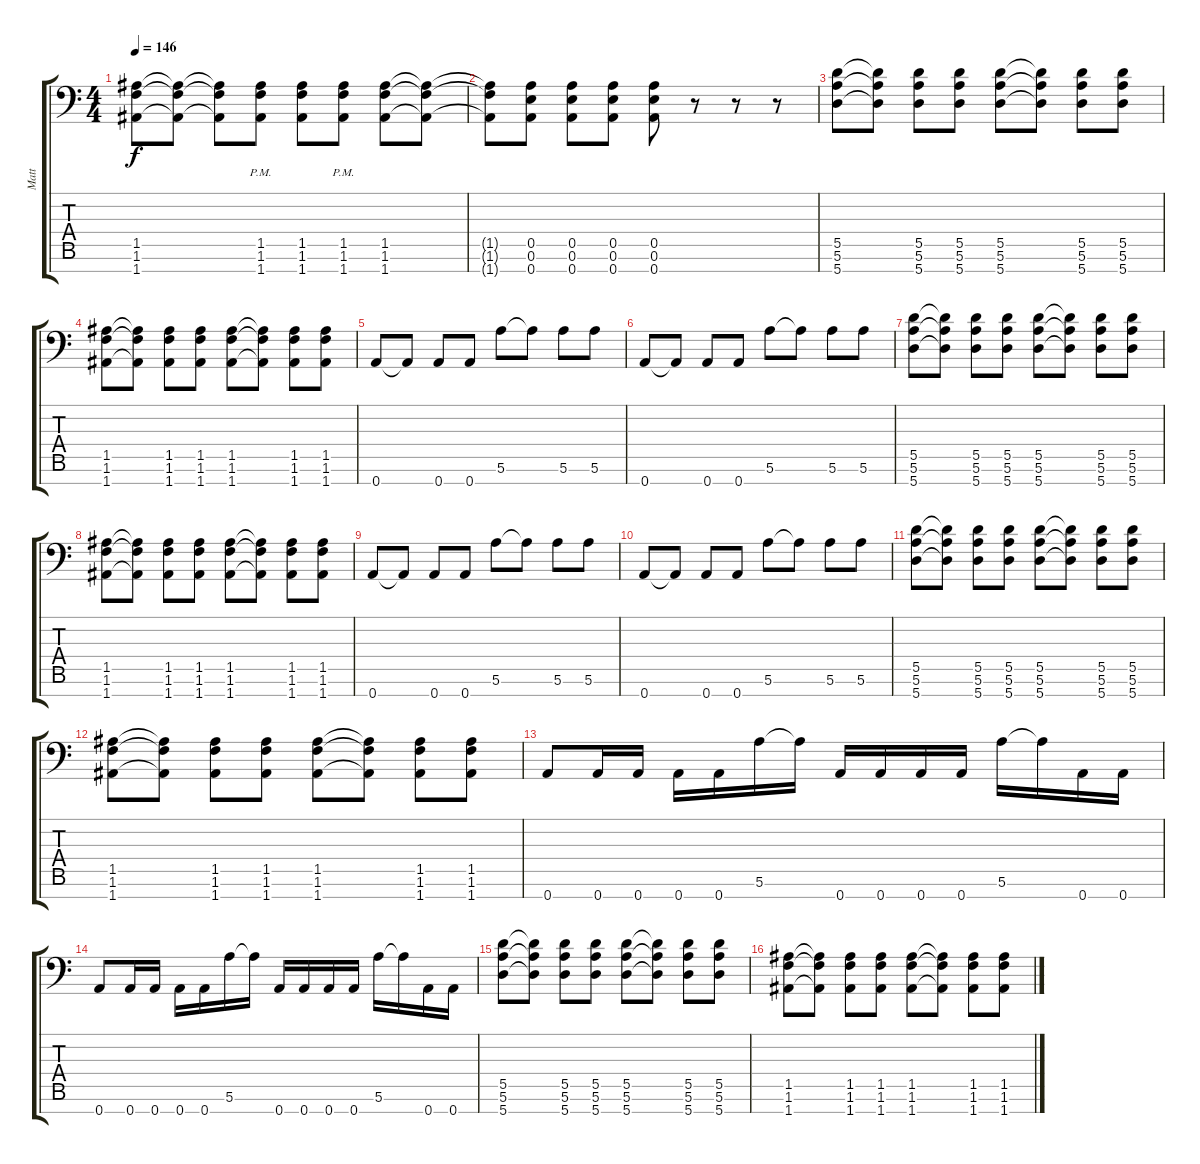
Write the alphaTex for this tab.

\track ("Matt" "Matt") {instrument distortionguitar}
\staff {score tabs}
\tuning (E4 B3 G3 D3 A2 E2 A1) {hide}
\ts (4 4)
\tempo 146
\clef f4
\ks c
(1.5 1.6 1.7).8{dy f} (1.5{t} 1.6{t} 1.7{t}).8 (1.5{t} 1.6{t} 1.7{t}).8 (1.5{pm} 1.6{pm} 1.7).8 (1.5 1.6 1.7).8 (1.5{pm} 1.6{pm} 1.7).8 (1.5 1.6 1.7).8 (1.5{t} 1.6{t} 1.7{t}).8 |
(1.5{t} 1.6{t} 1.7{t}).8 (0.5 0.6 0.7).8 (0.5 0.6 0.7).8 (0.5 0.6 0.7).8 (0.5 0.6 0.7).8 r.8 r.8 r.8 |
(5.5 5.6 5.7).8 (5.5{t} 5.6{t} 5.7{t}).8 (5.5 5.6 5.7).8 (5.5 5.6 5.7).8 (5.5 5.6 5.7).8 (5.5{t} 5.6{t} 5.7{t}).8 (5.5 5.6 5.7).8 (5.5 5.6 5.7).8 |
(1.5 1.6 1.7).8 (1.5{t} 1.6{t} 1.7{t}).8 (1.5 1.6 1.7).8 (1.5 1.6 1.7).8 (1.5 1.6 1.7).8 (1.5{t} 1.6{t} 1.7{t}).8 (1.5 1.6 1.7).8 (1.5 1.6 1.7).8 |
0.7.8 0.7{t}.8 0.7.8 0.7.8 5.6.8 5.6{t}.8 5.6.8 5.6.8 |
0.7.8 0.7{t}.8 0.7.8 0.7.8 5.6.8 5.6{t}.8 5.6.8 5.6.8 |
(5.5 5.6 5.7).8 (5.5{t} 5.6{t} 5.7{t}).8 (5.5 5.6 5.7).8 (5.5 5.6 5.7).8 (5.5 5.6 5.7).8 (5.5{t} 5.6{t} 5.7{t}).8 (5.5 5.6 5.7).8 (5.5 5.6 5.7).8 |
(1.5 1.6 1.7).8 (1.5{t} 1.6{t} 1.7{t}).8 (1.5 1.6 1.7).8 (1.5 1.6 1.7).8 (1.5 1.6 1.7).8 (1.5{t} 1.6{t} 1.7{t}).8 (1.5 1.6 1.7).8 (1.5 1.6 1.7).8 |
0.7.8 0.7{t}.8 0.7.8 0.7.8 5.6.8 5.6{t}.8 5.6.8 5.6.8 |
0.7.8 0.7{t}.8 0.7.8 0.7.8 5.6.8 5.6{t}.8 5.6.8 5.6.8 |
(5.5 5.6 5.7).8 (5.5{t} 5.6{t} 5.7{t}).8 (5.5 5.6 5.7).8 (5.5 5.6 5.7).8 (5.5 5.6 5.7).8 (5.5{t} 5.6{t} 5.7{t}).8 (5.5 5.6 5.7).8 (5.5 5.6 5.7).8 |
(1.5 1.6 1.7).8 (1.5{t} 1.6{t} 1.7{t}).8 (1.5 1.6 1.7).8 (1.5 1.6 1.7).8 (1.5 1.6 1.7).8 (1.5{t} 1.6{t} 1.7{t}).8 (1.5 1.6 1.7).8 (1.5 1.6 1.7).8 |
0.7.8 0.7.16 0.7.16 0.7.16 0.7.16 5.6.16 5.6{t}.16 0.7.16 0.7.16 0.7.16 0.7.16 5.6.16 5.6{t}.16 0.7.16 0.7.16 |
0.7.8 0.7.16 0.7.16 0.7.16 0.7.16 5.6.16 5.6{t}.16 0.7.16 0.7.16 0.7.16 0.7.16 5.6.16 5.6{t}.16 0.7.16 0.7.16 |
(5.5 5.6 5.7).8 (5.5{t} 5.6{t} 5.7{t}).8 (5.5 5.6 5.7).8 (5.5 5.6 5.7).8 (5.5 5.6 5.7).8 (5.5{t} 5.6{t} 5.7{t}).8 (5.5 5.6 5.7).8 (5.5 5.6 5.7).8 |
(1.5 1.6 1.7).8 (1.5{t} 1.6{t} 1.7{t}).8 (1.5 1.6 1.7).8 (1.5 1.6 1.7).8 (1.5 1.6 1.7).8 (1.5{t} 1.6{t} 1.7{t}).8 (1.5 1.6 1.7).8 (1.5 1.6 1.7).8
